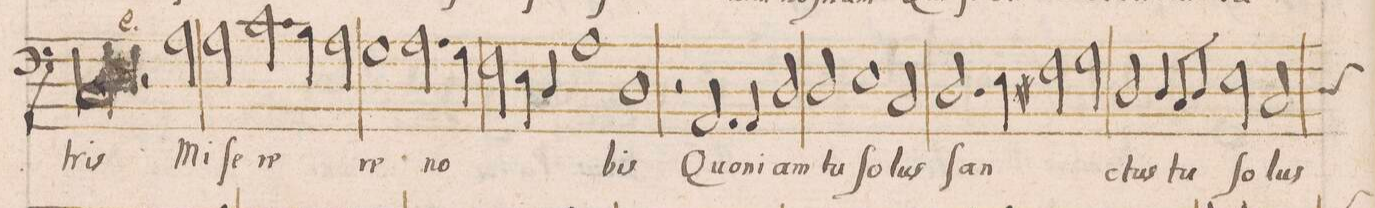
**kern	**text
*I"BASVS	*
*clefF4	*
*k[]	*
*met(C|)	*
*M2/1	*
*lig	*
1C	-tris
1E	.
*Xlig	*
=84-	=84-
2r	.
2A\	Mi-
2A\	-ſe-
2.c\	-re-
=85-	=85-
4B\	.
2A\	.
1G	-re
=86-	=86-
2.A\	no-
4G\	.
2F\	.
4E\	.
4D/	.
=87-	=87-
1A	.
1D	-bis
=88-	=88-
2r	.
2.AA/	Quo-
4AA/	-ni-
2D/	-am
=89-	=89-
2D/	tu
1E	ſo-
2C/	-lus
=90-	=90-
2.D/	ſan-
4E\	.
2F#X\	.
2G\	.
=91-	=91-
2D/	-ctus
4D/	tu
8C/L	.
8D/J	.
2E\	ſo-
2C/	-lus
*custos:D	*
=92-	=92-
*-	*-
